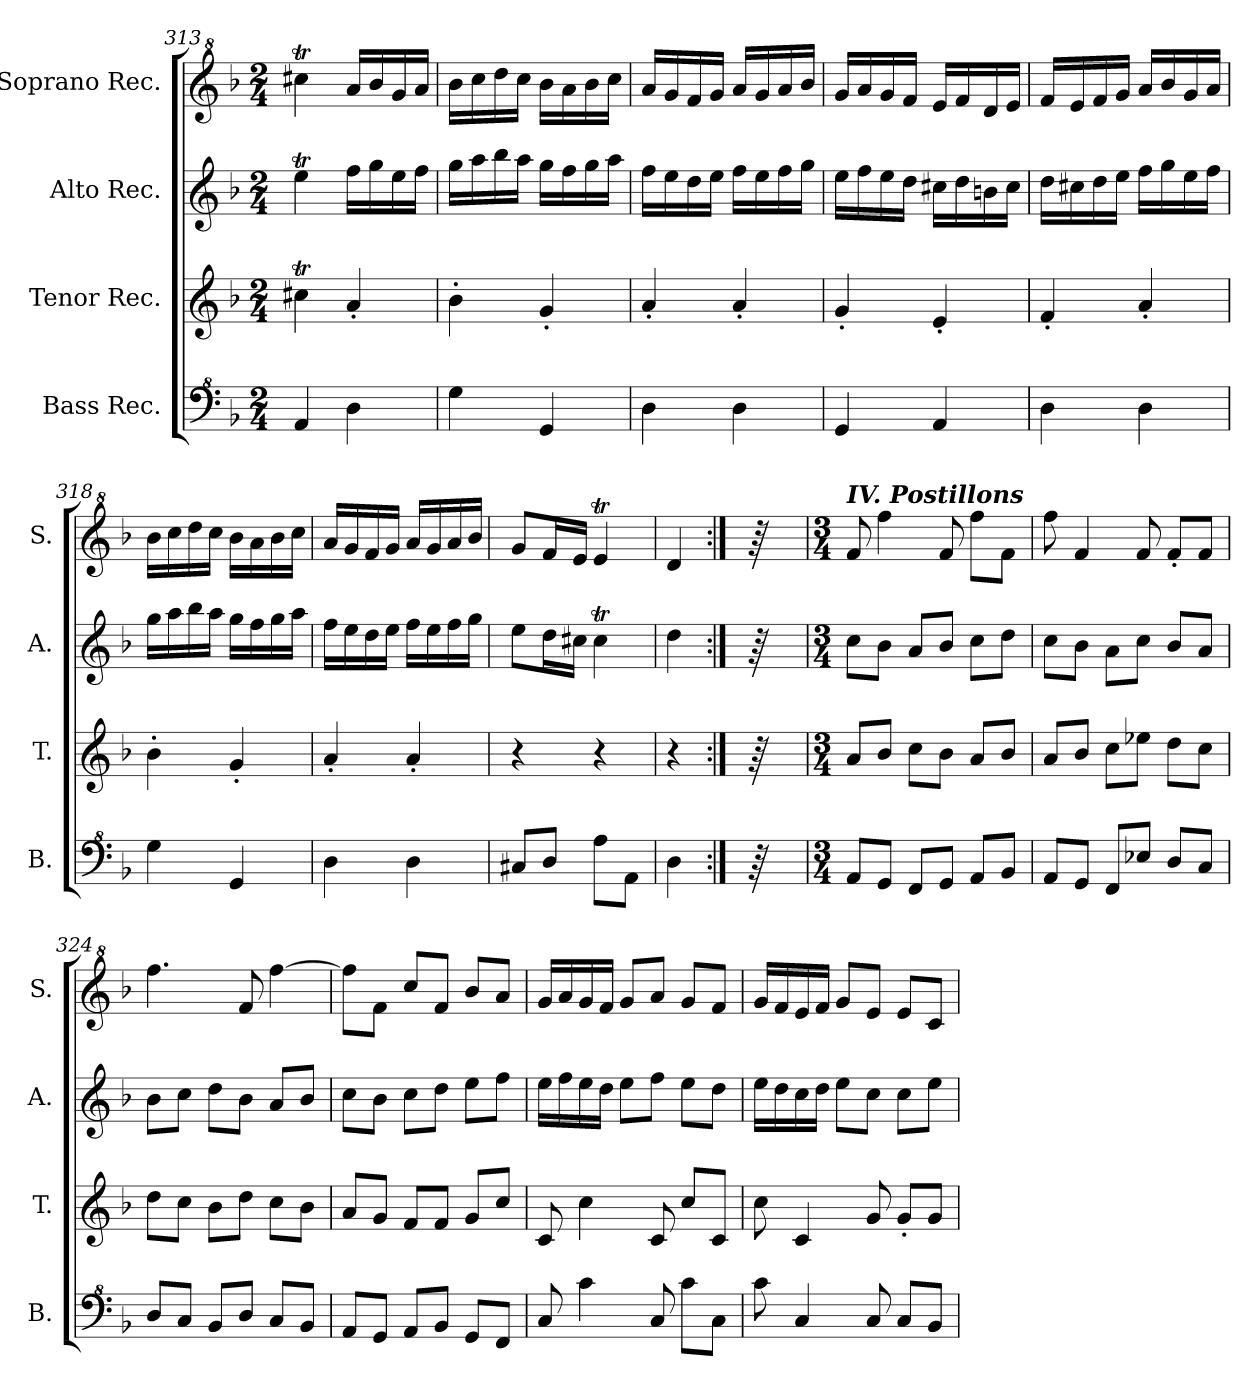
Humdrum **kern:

**kern	**kern	**kern	**kern
*part4	*part3	*part2	*part1
*staff4	*staff3	*staff2	*staff1
*I"Bass Rec.	*I"Tenor Rec.	*I"Alto Rec.	*I"Soprano Rec.
*I'B.	*I'T.	*I'A.	*I'S.
!!LO:PB:g=z
*clefF^4	*clefG2	*clefG2	*clefG^2
*k[b-]	*k[b-]	*k[b-]	*k[b-]
*M2/4	*M2/4	*M2/4	*M2/4
=313	=313	=313	=313
4A/	4cc#Xt\	4eet\	4ccc#Xt\
4d\	4a'/	16ff\LL	16aa/LL
.	.	16gg\	16bb-/
.	.	16ee\	16gg/
.	.	16ff\JJ	16aa/JJ
=314	=314	=314	=314
4g\	4b-'\	16gg\LL	16bb-\LL
.	.	16aa\	16ccc\
.	.	16bb-\	16ddd\
.	.	16aa\JJ	16ccc\JJ
4G/	4g'/	16gg\LL	16bb-\LL
.	.	16ff\	16aa\
.	.	16gg\	16bb-\
.	.	16aa\JJ	16ccc\JJ
=315	=315	=315	=315
4d\	4a'/	16ff\LL	16aa/LL
.	.	16ee\	16gg/
.	.	16dd\	16ff/
.	.	16ee\JJ	16gg/JJ
4d\	4a'/	16ff\LL	16aa/LL
.	.	16ee\	16gg/
.	.	16ff\	16aa/
.	.	16gg\JJ	16bb-/JJ
=316	=316	=316	=316
4G/	4g'/	16ee\LL	16gg/LL
.	.	16ff\	16aa/
.	.	16ee\	16gg/
.	.	16dd\JJ	16ff/JJ
4A/	4e'/	16cc#X\LL	16ee/LL
.	.	16dd\	16ff/
.	.	16bn\	16dd/
.	.	16cc#\JJ	16ee/JJ
=317	=317	=317	=317
4d\	4f'/	16dd\LL	16ff/LL
.	.	16cc#X\	16ee/
.	.	16dd\	16ff/
.	.	16ee\JJ	16gg/JJ
4d\	4a'/	16ff\LL	16aa/LL
.	.	16gg\	16bb-/
.	.	16ee\	16gg/
.	.	16ff\JJ	16aa/JJ
=318	=318	=318	=318
4g\	4b-'\	16gg\LL	16bb-\LL
.	.	16aa\	16ccc\
.	.	16bb-\	16ddd\
.	.	16aa\JJ	16ccc\JJ
4G/	4g'/	16gg\LL	16bb-\LL
.	.	16ff\	16aa\
.	.	16gg\	16bb-\
.	.	16aa\JJ	16ccc\JJ
=319	=319	=319	=319
4d\	4a'/	16ff\LL	16aa/LL
.	.	16ee\	16gg/
.	.	16dd\	16ff/
.	.	16ee\JJ	16gg/JJ
4d\	4a'/	16ff\LL	16aa/LL
.	.	16ee\	16gg/
.	.	16ff\	16aa/
.	.	16gg\JJ	16bb-/JJ
=320	=320	=320	=320
8c#X/L	4r	8ee\L	8gg/L
8d/J	.	16dd\L	16ff/L
.	.	16cc#X\JJ	16ee/JJ
8a\L	4r	4cc#t\	4eet/
8A\J	.	.	.
=321	=321	=321	=321
4d\	4r	4dd\	4dd/
=321X9:|!	=321X9:|!	=321X9:|!	=321X9:|!
64r	64r	64r	64r
!!LO:LB:g=z
=322	=322	=322	=322
*M3/4	*M3/4	*M3/4	*M3/4
!	!	!	!LO:TX:a:Bi:t=IV. Postillons
8A/L	8a/L	8cc\L	8ff/
8G/J	8b-/J	8b-\J	4fff\
8F/L	8cc\L	8a/L	.
8G/J	8b-\J	8b-/J	8ff/
8A/L	8a/L	8cc\L	8fff\L
8B-/J	8b-/J	8dd\J	8ff\J
=323	=323	=323	=323
8A/L	8a/L	8cc\L	8fff\
8G/J	8b-/J	8b-\J	4ff/
8F/L	8cc\L	8a\L	.
8e-X/J	8ee-X\J	8cc\J	8ff/
8d/L	8dd\L	8b-/L	8ff'/L
8c/J	8cc\J	8a/J	8ff/J
=324	=324	=324	=324
8d/L	8dd\L	8b-\L	4.fff\
8c/J	8cc\J	8cc\J	.
8B-/L	8b-\L	8dd\L	.
8d/J	8dd\J	8b-\J	8ff/
8c/L	8cc\L	8a/L	[4fff\
8B-/J	8b-\J	8b-/J	.
=325	=325	=325	=325
8A/L	8a/L	8cc\L	8fff\L]
8G/J	8g/J	8b-\J	8ff\J
8A/L	8f/L	8cc\L	8ccc/L
8B-/J	8f/J	8dd\J	8ff/J
8G/L	8g/L	8ee\L	8bb-/L
8F/J	8cc/J	8ff\J	8aa/J
=326	=326	=326	=326
8c/	8c/	16ee\LL	16gg/LL
.	.	16ff\	16aa/
4cc\	4cc\	16ee\	16gg/
.	.	16dd\JJ	16ff/JJ
.	.	8ee\L	8gg/L
8c/	8c/	8ff\J	8aa/J
8cc\L	8cc/L	8ee\L	8gg/L
8c\J	8c/J	8dd\J	8ff/J
=327	=327	=327	=327
8cc\	8cc\	16ee\LL	16gg/LL
.	.	16dd\	16ff/
4c/	4c/	16cc\	16ee/
.	.	16dd\JJ	16ff/JJ
.	.	8ee\L	8gg/L
8c/	8g/	8cc\J	8ee/J
8c/L	8g'/L	8cc\L	8ee/L
8B-/J	8g/J	8ee\J	8cc/J
=	=	=	=
*-	*-	*-	*-
